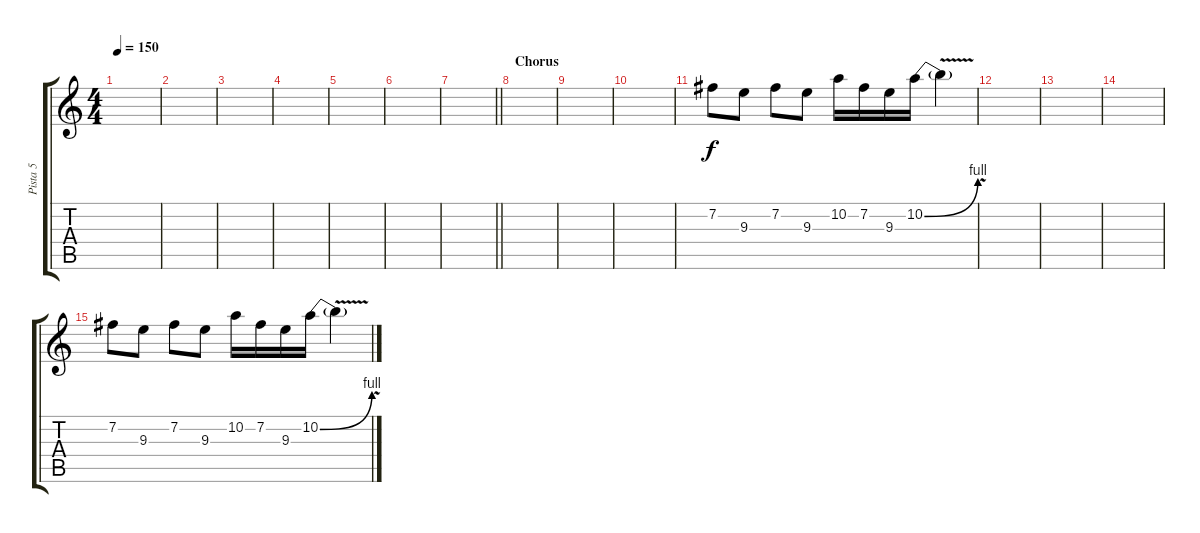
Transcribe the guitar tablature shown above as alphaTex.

\track ("Pista 5" "Pista 5") {instrument distortionguitar}
\staff {score tabs}
\tuning (E4 B3 G3 D3 A2 E2) {hide}
\ts (4 4)
\tempo 150
\clef g2
\ks c
|
|
|
|
|
|
\barLineRight lightlight
|
\section ("" "Chorus")
|
|
|
7.2.8 9.3.8 7.2.8 9.3.8 10.2.16 7.2.16 9.3.16 10.2{be (bend 0 0 60 4)}.16 10.2{v t}.4 |
|
|
|
7.2.8 9.3.8 7.2.8 9.3.8 10.2.16 7.2.16 9.3.16 10.2{be (bend 0 0 60 4)}.16 10.2{v t}.4
